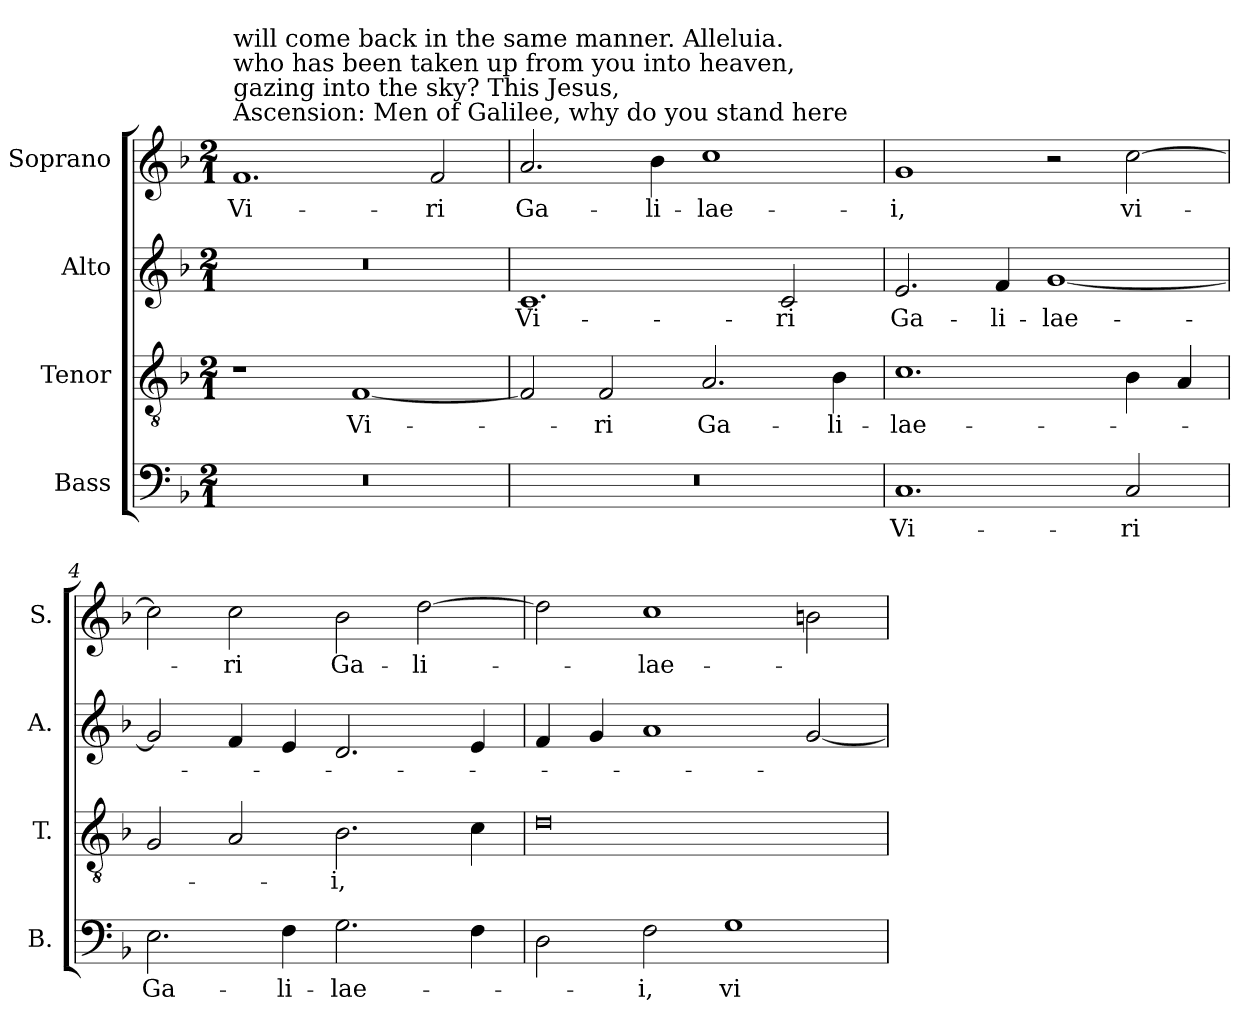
**kern	**text	**kern	**text	**kern	**text	**kern	**text
*part4	*part4	*part3	*part3	*part2	*part2	*part1	*part1
*staff4	*staff4	*staff3	*staff3	*staff2	*staff2	*staff1	*staff1
*I"Bass	*	*I"Tenor	*	*I"Alto	*	*I"Soprano	*
*I'B.	*	*I'T.	*	*I'A.	*	*I'S.	*
!!LO:PB:g=z
*clefF4	*	*clefGv2	*	*clefG2	*	*clefG2	*
*	*	*ITrd7c12	*	*	*	*	*
*k[b-]	*	*k[b-]	*	*k[b-]	*	*k[b-]	*
*F:	*	*F:	*	*F:	*	*F:	*
*M2/1	*	*M2/1	*	*M2/1	*	*M2/1	*
*MM256	*	*MM256	*	*MM256	*	*MM256	*
=1	=1	=1	=1	=1	=1	=1	=1
!LO:N:vis=1	!	!	!	!LO:N:vis=1	!	!	!
!	!	!	!	!	!	!LO:TX:a:t=Ascension&colon;  Men of Galilee, why do you stand here	!
!	!	!	!	!	!	!LO:TX:t=gazing into the sky?  This Jesus,	!
!	!	!	!	!	!	!LO:TX:t=who has been taken up from you into heaven,	!
!	!	!	!	!	!	!LO:TX:t=will come back in the same manner. Alleluia.	!
!	!	!	!	!	!	!	!LO:LY:b:color=#000000
0r	.	1r	.	0r	.	1.fi	Vi-
!	!	!	!LO:LY:b:color=#000000	!	!	!	!
.	.	[1FFi	Vi-	.	.	.	.
!	!	!	!	!	!	!	!LO:LY:b:color=#000000
.	.	.	.	.	.	2fi/	-ri
=2	=2	=2	=2	=2	=2	=2	=2
!LO:N:vis=1	!	!	!	!	!	!	!
!	!	!	!	!	!LO:LY:b:color=#000000	!	!
!	!	!	!	!	!	!	!LO:LY:b:color=#000000
0r	.	2FFi/]	.	1.ci	Vi-	2.ai/	Ga-
!	!	!	!LO:LY:b:color=#000000	!	!	!	!
.	.	2FFi/	-ri	.	.	.	.
!	!	!	!	!	!	!	!LO:LY:b:color=#000000
.	.	.	.	.	.	4b-i\	-li-
!	!	!	!LO:LY:b:color=#000000	!	!	!	!
!	!	!	!	!	!	!	!LO:LY:b:color=#000000
.	.	2.AAi/	Ga-	.	.	1cci	-lae-
!	!	!	!	!	!LO:LY:b:color=#000000	!	!
.	.	.	.	2ci/	-ri	.	.
!	!	!	!LO:LY:b:color=#000000	!	!	!	!
.	.	4BB-i\	-li-	.	.	.	.
=3	=3	=3	=3	=3	=3	=3	=3
!	!LO:LY:b:color=#000000	!	!	!	!	!	!
!	!	!	!LO:LY:b:color=#000000	!	!	!	!
!	!	!	!	!	!LO:LY:b:color=#000000	!	!
!	!	!	!	!	!	!	!LO:LY:b:color=#000000
1.Ci	Vi-	1.Ci	-lae-	2.ei/	Ga-	1gi	-i,
!	!	!	!	!	!LO:LY:b:color=#000000	!	!
.	.	.	.	4fi/	-li-	.	.
!	!	!	!	!	!LO:LY:b:color=#000000	!	!
.	.	.	.	[1gi	-lae-	2r	.
!	!LO:LY:b:color=#000000	!	!	!	!	!	!
!	!	!	!	!	!	!	!LO:LY:b:color=#000000
2Ci/	-ri	4BB-i\	.	.	.	[2cci\	vi-
.	.	4AAi/	.	.	.	.	.
=4	=4	=4	=4	=4	=4	=4	=4
!	!LO:LY:b:color=#000000	!	!	!	!	!	!
2.Ei\	Ga-	2GGi/	.	2gi/]	.	2cci\]	.
!	!	!	!	!	!	!	!LO:LY:b:color=#000000
.	.	2AAi/	.	4fi/	.	2cci\	-ri
!	!LO:LY:b:color=#000000	!	!	!	!	!	!
4Fi\	-li-	.	.	4ei/	.	.	.
!	!LO:LY:b:color=#000000	!	!	!	!	!	!
!	!	!	!LO:LY:b:color=#000000	!	!	!	!
!	!	!	!	!	!	!	!LO:LY:b:color=#000000
2.Gi\	-lae-	2.BB-i\	-i,	2.di/	.	2b-i\	Ga-
!	!	!	!	!	!	!	!LO:LY:b:color=#000000
.	.	.	.	.	.	[2ddi\	-li-
4Fi\	.	4Ci\	.	4ei/	.	.	.
=5	=5	=5	=5	=5	=5	=5	=5
2Di\	.	0Di	.	4fi/	.	2ddi\]	.
.	.	.	.	4gi/	.	.	.
!	!LO:LY:b:color=#000000	!	!	!	!	!	!
!	!	!	!	!	!	!	!LO:LY:b:color=#000000
2Fi\	-i,	.	.	1ai	.	1cci	-lae-
!	!LO:LY:b:color=#000000	!	!	!	!	!	!
1Gi	vi-	.	.	.	.	.	.
.	.	.	.	[2gi/	.	2bni\	.
=	=	=	=	=	=	=	=
*-	*-	*-	*-	*-	*-	*-	*-
